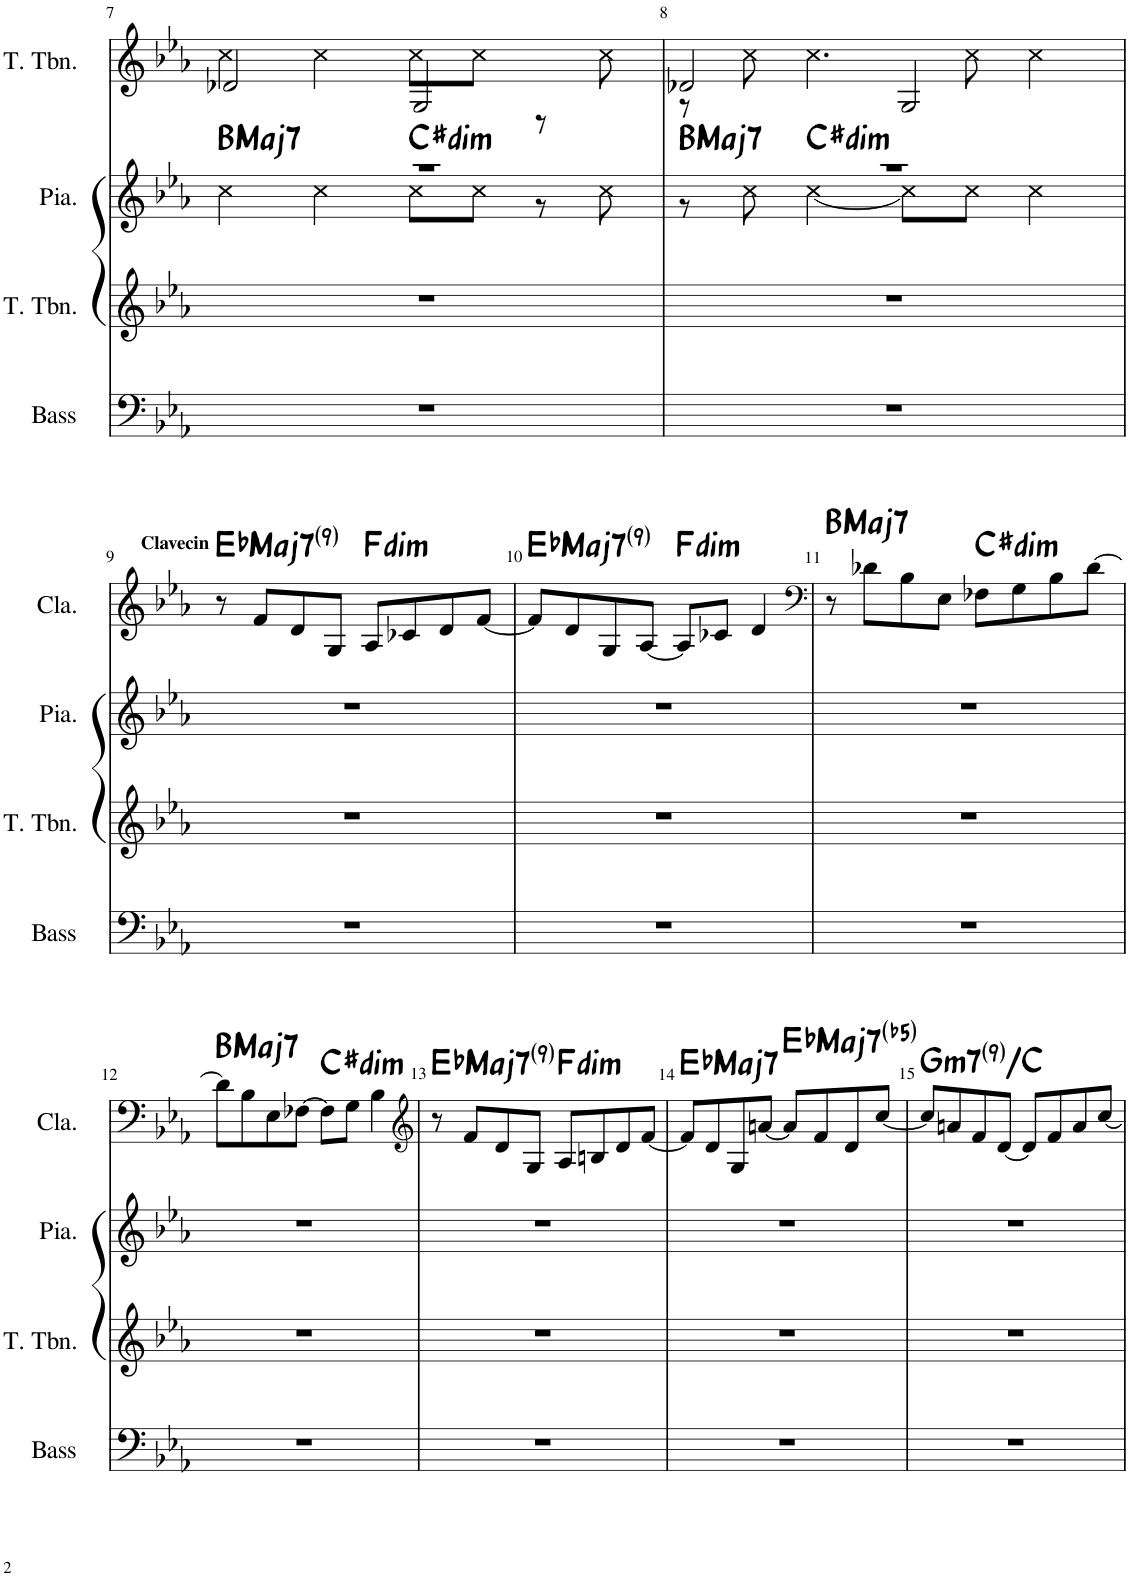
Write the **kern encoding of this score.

**kern	**kern	**kern	**harte	**kern	**harte
*part4	*part3	*part2	*part2	*part1	*part1
*staff4	*staff3	*staff2	*	*staff1	*
*I"Basse acoustique	*I"Trombone ténor	*I"Piano	*	*I"Clavecin	*
*I'Bass	*	*I'Pia.	*	*I'Cla.	*
!!LO:PB:g=z
*clefF4	*clefG2	*clefG2	*	*clefG2	*
*k[b-e-a-]	*k[b-e-a-]	*k[b-e-a-]	*	*k[b-e-a-]	*
*M4/4	*M4/4	*M4/4	*	*M4/4	*
=7	=7	=7	=7	=7	=7
*	*	*^	*	*^	*
!	!	!	!	!LO:H:kt=Maj7	!	!	!
1r	1r	1r	4cc\	B:maj7	2d-X/	4cc\	.
.	.	.	4cc\	.	.	4cc\	.
!	!	!	!	!LO:H:kt=dim	!	!	!
.	.	.	8cc\L	C#:dim	2G/	8cc\L	.
.	.	.	8cc\J	.	.	8cc\J	.
.	.	.	8r	.	.	8r	.
.	.	.	8cc\	.	.	8cc\	.
=8	=8	=8	=8	=8	=8	=8	=8
!	!	!	!	!LO:H:kt=Maj7	!	!	!
1r	1r	1r	8r	B:maj7	2d-X/	8r	.
.	.	.	8ccn\	.	.	8cc\	.
!	!	!	!	!LO:H:kt=dim	!	!	!
.	.	.	[4cc\	C#:dim	.	4.cc\	.
.	.	.	8cc\L]	.	2G/	.	.
.	.	.	8cc\J	.	.	8cc\	.
.	.	.	4cc\	.	.	4cc\	.
!!LO:LB:g=z
=9	=9	=9	=9	=9	=9	=9	=9
!	!	!	!	!	!LO:TX:a:B:t=Clavecin	!	!LO:H:kt=Maj7
*	*	*v	*v	*	*	*	*
*	*	*	*	*v	*v	*
1r	1r	1r	.	8r	Eb:maj7(9)
.	.	.	.	8f/L	.
.	.	.	.	8d/	.
.	.	.	.	8G/J	.
!	!	!	!	!	!LO:H:kt=dim
.	.	.	.	8A-/L	F:dim
.	.	.	.	8c-X/	.
.	.	.	.	8d/	.
.	.	.	.	[8f/J	.
=10	=10	=10	=10	=10	=10
!	!	!	!	!	!LO:H:kt=Maj7
1r	1r	1r	.	8f/L]	Eb:maj7(9)
.	.	.	.	8d/	.
.	.	.	.	8G/	.
.	.	.	.	[8A-/J	.
!	!	!	!	!	!LO:H:kt=dim
.	.	.	.	8A-/L]	F:dim
.	.	.	.	8c-X/J	.
.	.	.	.	4d/	.
=11	=11	=11	=11	=11	=11
*	*	*	*	*clefF4	*
!	!	!	!	!	!LO:H:kt=Maj7
1r	1r	1r	.	8r	B:maj7
.	.	.	.	8d-X\L	.
.	.	.	.	8B-\	.
.	.	.	.	8E-\J	.
!	!	!	!	!	!LO:H:kt=dim
.	.	.	.	8F-X\L	C#:dim
.	.	.	.	8G\	.
.	.	.	.	8B-\	.
.	.	.	.	[8d-\J	.
!!LO:LB:g=z
=12	=12	=12	=12	=12	=12
!	!	!	!	!	!LO:H:kt=Maj7
1r	1r	1r	.	8d-\L]	B:maj7
.	.	.	.	8B-\	.
.	.	.	.	8E-\	.
.	.	.	.	[8F-X\J	.
!	!	!	!	!	!LO:H:kt=dim
.	.	.	.	8F-\L]	C#:dim
.	.	.	.	8G\J	.
.	.	.	.	4B-\	.
=13	=13	=13	=13	=13	=13
*	*	*	*	*clefG2	*
!	!	!	!	!	!LO:H:kt=Maj7
1r	1r	1r	.	8r	Eb:maj7(9)
.	.	.	.	8f/L	.
.	.	.	.	8d/	.
.	.	.	.	8G/J	.
!	!	!	!	!	!LO:H:kt=dim
.	.	.	.	8A-/L	F:dim
.	.	.	.	8Bn/	.
.	.	.	.	8d/	.
.	.	.	.	[8f/J	.
=14	=14	=14	=14	=14	=14
!	!	!	!	!	!LO:H:kt=Maj7
1r	1r	1r	.	8f/L]	Eb:maj7
.	.	.	.	8d/	.
.	.	.	.	8G/	.
.	.	.	.	[8an/J	.
!	!	!	!	!	!LO:H:kt=Maj7
.	.	.	.	8a/L]	Eb:(3,b5,7)
.	.	.	.	8f/	.
.	.	.	.	8d/	.
.	.	.	.	[8cc/J	.
=15	=15	=15	=15	=15	=15
!	!	!	!	!	!LO:H:kt=m7
1r	1r	1r	.	8cc/L]	G:min7(9)/4
.	.	.	.	8an/	.
.	.	.	.	8f/	.
.	.	.	.	[8d/J	.
.	.	.	.	8d/L]	.
.	.	.	.	8f/	.
.	.	.	.	8a/	.
.	.	.	.	[8cc/J	.
=	=	=	=	=	=
*-	*-	*-	*-	*-	*-
